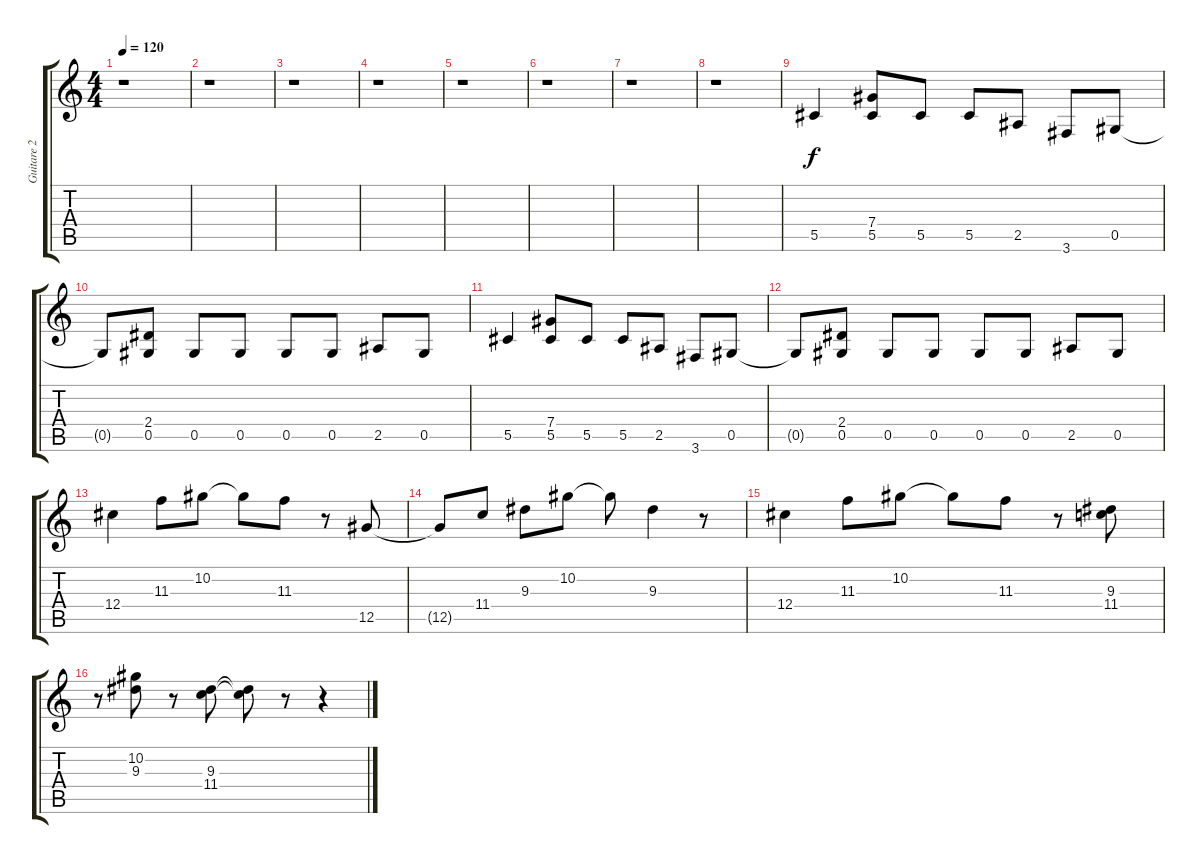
\track ("Guitare 2" "Guitare 2") {instrument distortionguitar}
\staff {score tabs}
\tuning (Eb4 Bb3 Gb3 Db3 Ab2 Eb2) {hide}
\ts (4 4)
\tempo 120
\clef g2
\ks c
r.1{dy f} |
r.1 |
r.1 |
r.1 |
r.1 |
r.1 |
r.1 |
r.1 |
5.5.4 (7.4 5.5).8 5.5.8 5.5.8 2.5.8 3.6.8 0.5.8 |
0.5{t}.8 (2.4 0.5).8 0.5.8 0.5.8 0.5.8 0.5.8 2.5.8 0.5.8 |
5.5.4 (7.4 5.5).8 5.5.8 5.5.8 2.5.8 3.6.8 0.5.8 |
0.5{t}.8 (2.4 0.5).8 0.5.8 0.5.8 0.5.8 0.5.8 2.5.8 0.5.8 |
12.4.4 11.3.8 10.2.8 10.2{t}.8 11.3.8 r.8 12.5.8 |
12.5{t}.8 11.4.8 9.3.8 10.2.8 10.2{t}.8 9.3.4 r.8 |
12.4.4 11.3.8 10.2.8 10.2{t}.8 11.3.8 r.8 (9.3 11.4).8 |
r.8 (10.2 9.3).8 r.8 (9.3 11.4).8 (9.3{t} 11.4{t}).8 r.8 r.4
